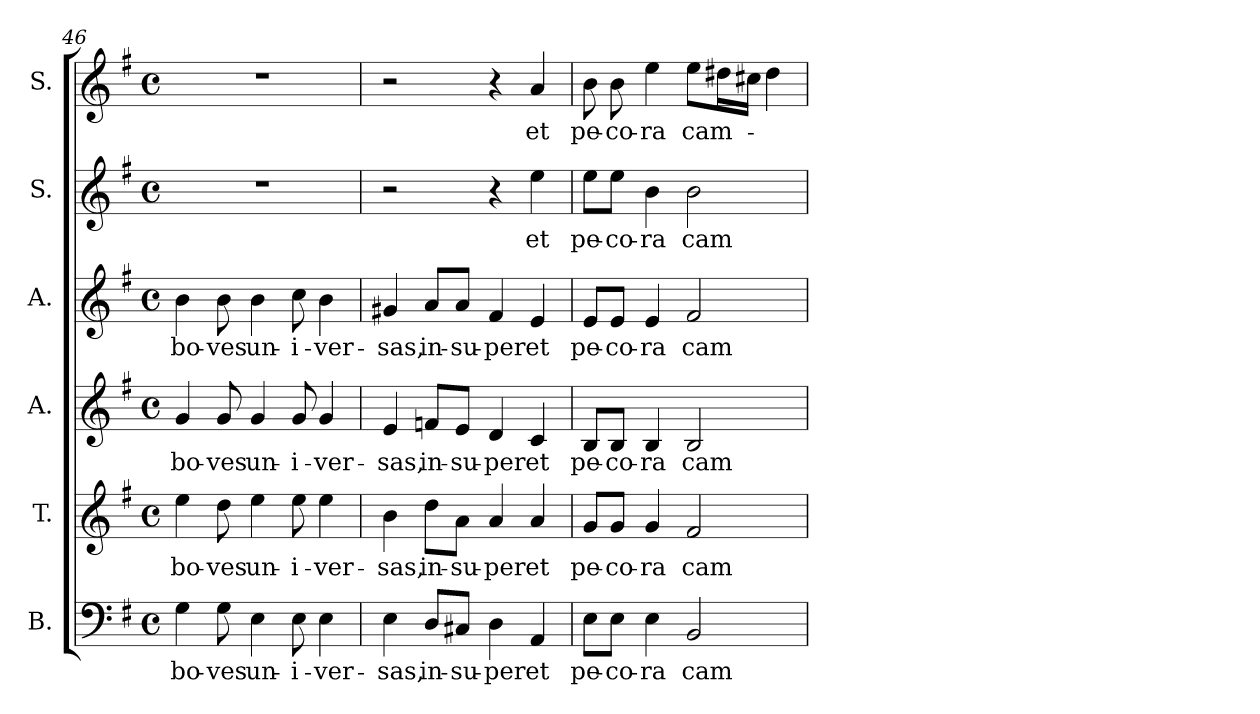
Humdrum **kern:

**kern	**text	**kern	**text	**kern	**text	**kern	**text	**kern	**text	**kern	**text
*part6	*part6	*part5	*part5	*part4	*part4	*part3	*part3	*part2	*part2	*part1	*part1
*staff6	*staff6	*staff5	*staff5	*staff4	*staff4	*staff3	*staff3	*staff2	*staff2	*staff1	*staff1
*I"B.	*	*I"T.	*	*I"A.	*	*I"A.	*	*I"S.	*	*I"S.	*
*I'B.	*	*I'T.	*	*I'A.	*	*I'A.	*	*I'S.	*	*I'S.	*
*clefF4	*	*clefG2	*	*clefG2	*	*clefG2	*	*clefG2	*	*clefG2	*
*	*	*ITrd7c12	*	*	*	*	*	*	*	*	*
*k[f#]	*	*k[f#]	*	*k[f#]	*	*k[f#]	*	*k[f#]	*	*k[f#]	*
*G:	*	*G:	*	*G:	*	*G:	*	*G:	*	*G:	*
*M4/4	*	*M4/4	*	*M4/4	*	*M4/4	*	*M4/4	*	*M4/4	*
*met(c)	*	*met(c)	*	*met(c)	*	*met(c)	*	*met(c)	*	*met(c)	*
=46	=46	=46	=46	=46	=46	=46	=46	=46	=46	=46	=46
!	!LO:LY:b:color=#000000	!	!	!	!	!	!	!	!	!	!
!	!	!	!LO:LY:b:color=#000000	!	!	!	!	!	!	!	!
!	!	!	!	!	!LO:LY:b:color=#000000	!	!	!	!	!	!
!	!	!	!	!	!	!	!LO:LY:b:color=#000000	!	!	!	!
4Gi\	bo-	4ei\	bo-	4gi/	bo-	4bi\	bo-	1r	.	1r	.
!	!LO:LY:b:color=#000000	!	!	!	!	!	!	!	!	!	!
!	!	!	!LO:LY:b:color=#000000	!	!	!	!	!	!	!	!
!	!	!	!	!	!LO:LY:b:color=#000000	!	!	!	!	!	!
!	!	!	!	!	!	!	!LO:LY:b:color=#000000	!	!	!	!
8Gi\	-ves	8di\	-ves	8gi/	-ves	8bi\	-ves	.	.	.	.
!	!LO:LY:b:color=#000000	!	!	!	!	!	!	!	!	!	!
!	!	!	!LO:LY:b:color=#000000	!	!	!	!	!	!	!	!
!	!	!	!	!	!LO:LY:b:color=#000000	!	!	!	!	!	!
!	!	!	!	!	!	!	!LO:LY:b:color=#000000	!	!	!	!
4Ei\	un-	4ei\	un-	4gi/	un-	4bi\	un-	.	.	.	.
!	!LO:LY:b:color=#000000	!	!	!	!	!	!	!	!	!	!
!	!	!	!LO:LY:b:color=#000000	!	!	!	!	!	!	!	!
!	!	!	!	!	!LO:LY:b:color=#000000	!	!	!	!	!	!
!	!	!	!	!	!	!	!LO:LY:b:color=#000000	!	!	!	!
8Ei\	-i-	8ei\	-i-	8gi/	-i-	8cci\	-i-	.	.	.	.
!	!LO:LY:b:color=#000000	!	!	!	!	!	!	!	!	!	!
!	!	!	!LO:LY:b:color=#000000	!	!	!	!	!	!	!	!
!	!	!	!	!	!LO:LY:b:color=#000000	!	!	!	!	!	!
!	!	!	!	!	!	!	!LO:LY:b:color=#000000	!	!	!	!
4Ei\	-ver-	4ei\	-ver-	4gi/	-ver-	4bi\	-ver-	.	.	.	.
!!LO:PB:g=z
=47	=47	=47	=47	=47	=47	=47	=47	=47	=47	=47	=47
!	!LO:LY:b:color=#000000	!	!	!	!	!	!	!	!	!	!
!	!	!	!LO:LY:b:color=#000000	!	!	!	!	!	!	!	!
!	!	!	!	!	!LO:LY:b:color=#000000	!	!	!	!	!	!
!	!	!	!	!	!	!	!LO:LY:b:color=#000000	!	!	!	!
4Ei\	-sas,	4Bi\	-sas,	4ei/	-sas,	4g#Xi/	-sas,	2r	.	2r	.
!	!LO:LY:b:color=#000000	!	!	!	!	!	!	!	!	!	!
!	!	!	!LO:LY:b:color=#000000	!	!	!	!	!	!	!	!
!	!	!	!	!	!LO:LY:b:color=#000000	!	!	!	!	!	!
!	!	!	!	!	!	!	!LO:LY:b:color=#000000	!	!	!	!
8Di/L	in-	8di\L	in-	8fni/L	in-	8ai/L	in-	.	.	.	.
!	!LO:LY:b:color=#000000	!	!	!	!	!	!	!	!	!	!
!	!	!	!LO:LY:b:color=#000000	!	!	!	!	!	!	!	!
!	!	!	!	!	!LO:LY:b:color=#000000	!	!	!	!	!	!
!	!	!	!	!	!	!	!LO:LY:b:color=#000000	!	!	!	!
8C#Xi/J	-su-	8Ai\J	-su-	8ei/J	-su-	8ai/J	-su-	.	.	.	.
!	!LO:LY:b:color=#000000	!	!	!	!	!	!	!	!	!	!
!	!	!	!LO:LY:b:color=#000000	!	!	!	!	!	!	!	!
!	!	!	!	!	!LO:LY:b:color=#000000	!	!	!	!	!	!
!	!	!	!	!	!	!	!LO:LY:b:color=#000000	!	!	!	!
4Di\	-per	4Ai/	-per	4di/	-per	4f#i/	-per	4r	.	4r	.
!	!LO:LY:b:color=#000000	!	!	!	!	!	!	!	!	!	!
!	!	!	!LO:LY:b:color=#000000	!	!	!	!	!	!	!	!
!	!	!	!	!	!LO:LY:b:color=#000000	!	!	!	!	!	!
!	!	!	!	!	!	!	!LO:LY:b:color=#000000	!	!	!	!
!	!	!	!	!	!	!	!	!	!LO:LY:b:color=#000000	!	!
!	!	!	!	!	!	!	!	!	!	!	!LO:LY:b:color=#000000
4AAi/	et	4Ai/	et	4ci/	et	4ei/	et	4eei\	et	4ai/	et
=48	=48	=48	=48	=48	=48	=48	=48	=48	=48	=48	=48
!	!LO:LY:b:color=#000000	!	!	!	!	!	!	!	!	!	!
!	!	!	!LO:LY:b:color=#000000	!	!	!	!	!	!	!	!
!	!	!	!	!	!LO:LY:b:color=#000000	!	!	!	!	!	!
!	!	!	!	!	!	!	!LO:LY:b:color=#000000	!	!	!	!
!	!	!	!	!	!	!	!	!	!LO:LY:b:color=#000000	!	!
!	!	!	!	!	!	!	!	!	!	!	!LO:LY:b:color=#000000
8Ei\L	pe-	8Gi/L	pe-	8Bi/L	pe-	8ei/L	pe-	8eei\L	pe-	8bi\	pe-
!	!LO:LY:b:color=#000000	!	!	!	!	!	!	!	!	!	!
!	!	!	!LO:LY:b:color=#000000	!	!	!	!	!	!	!	!
!	!	!	!	!	!LO:LY:b:color=#000000	!	!	!	!	!	!
!	!	!	!	!	!	!	!LO:LY:b:color=#000000	!	!	!	!
!	!	!	!	!	!	!	!	!	!LO:LY:b:color=#000000	!	!
!	!	!	!	!	!	!	!	!	!	!	!LO:LY:b:color=#000000
8Ei\J	-co-	8Gi/J	-co-	8Bi/J	-co-	8ei/J	-co-	8eei\J	-co-	8bi\	-co-
!	!LO:LY:b:color=#000000	!	!	!	!	!	!	!	!	!	!
!	!	!	!LO:LY:b:color=#000000	!	!	!	!	!	!	!	!
!	!	!	!	!	!LO:LY:b:color=#000000	!	!	!	!	!	!
!	!	!	!	!	!	!	!LO:LY:b:color=#000000	!	!	!	!
!	!	!	!	!	!	!	!	!	!LO:LY:b:color=#000000	!	!
!	!	!	!	!	!	!	!	!	!	!	!LO:LY:b:color=#000000
4Ei\	-ra	4Gi/	-ra	4Bi/	-ra	4ei/	-ra	4bi\	-ra	4eei\	-ra
!	!LO:LY:b:color=#000000	!	!	!	!	!	!	!	!	!	!
!	!	!	!LO:LY:b:color=#000000	!	!	!	!	!	!	!	!
!	!	!	!	!	!LO:LY:b:color=#000000	!	!	!	!	!	!
!	!	!	!	!	!	!	!LO:LY:b:color=#000000	!	!	!	!
!	!	!	!	!	!	!	!	!	!LO:LY:b:color=#000000	!	!
!	!	!	!	!	!	!	!	!	!	!	!LO:LY:b:color=#000000
2BBi/	cam-	2F#i/	cam-	2Bi/	cam-	2f#i/	cam-	2bi\	cam-	8eei\L	cam-
.	.	.	.	.	.	.	.	.	.	16dd#Xi\L	.
.	.	.	.	.	.	.	.	.	.	16cc#Xi\JJ	.
.	.	.	.	.	.	.	.	.	.	4dd#i\	.
=	=	=	=	=	=	=	=	=	=	=	=
*-	*-	*-	*-	*-	*-	*-	*-	*-	*-	*-	*-
